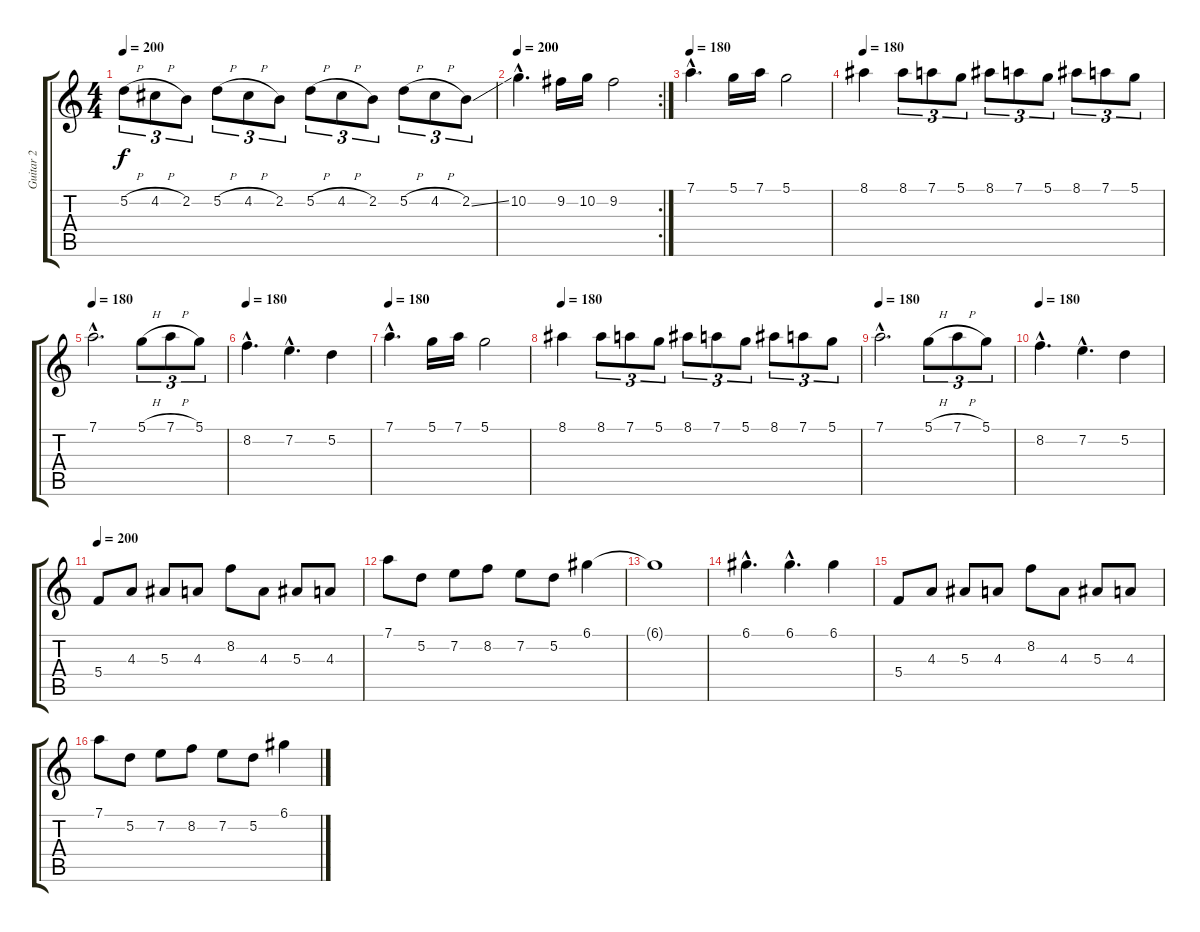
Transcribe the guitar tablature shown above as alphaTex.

\track ("Guitar 2" "Guitar 2") {instrument distortionguitar}
\staff {score tabs}
\tuning (D4 A3 F3 C3 G2 D2) {hide}
\ts (4 4)
\tempo 200
\clef g2
\ks c
5.2{h}.8{tu (3 2) dy f} 4.2{h}.8{tu (3 2)} 2.2.8{tu (3 2)} 5.2{h}.8{tu (3 2)} 4.2{h}.8{tu (3 2)} 2.2.8{tu (3 2)} 5.2{h}.8{tu (3 2)} 4.2{h}.8{tu (3 2)} 2.2.8{tu (3 2)} 5.2{h}.8{tu (3 2)} 4.2{h}.8{tu (3 2)} 2.2{ss}.8{tu (3 2)} |
\rc 2
\tempo 200
10.2{hac}.4{d} 9.2.16 10.2.16 9.2.2 |
\tempo 180
7.1{hac}.4{d} 5.1.16 7.1.16 5.1.2 |
\tempo 180
8.1.4 8.1.8{tu (3 2)} 7.1.8{tu (3 2)} 5.1.8{tu (3 2)} 8.1.8{tu (3 2)} 7.1.8{tu (3 2)} 5.1.8{tu (3 2)} 8.1.8{tu (3 2)} 7.1.8{tu (3 2)} 5.1.8{tu (3 2)} |
\tempo 180
7.1{hac}.2{d} 5.1{h}.8{tu (3 2)} 7.1{h}.8{tu (3 2)} 5.1.8{tu (3 2)} |
\tempo 180
8.2{hac}.4{d} 7.2{hac}.4{d} 5.2.4 |
\tempo 180
7.1{hac}.4{d} 5.1.16 7.1.16 5.1.2 |
\tempo 180
8.1.4 8.1.8{tu (3 2)} 7.1.8{tu (3 2)} 5.1.8{tu (3 2)} 8.1.8{tu (3 2)} 7.1.8{tu (3 2)} 5.1.8{tu (3 2)} 8.1.8{tu (3 2)} 7.1.8{tu (3 2)} 5.1.8{tu (3 2)} |
\tempo 180
7.1{hac}.2{d} 5.1{h}.8{tu (3 2)} 7.1{h}.8{tu (3 2)} 5.1.8{tu (3 2)} |
\tempo 180
8.2{hac}.4{d} 7.2{hac}.4{d} 5.2.4 |
\tempo 200
5.4.8 4.3.8 5.3.8 4.3.8 8.2.8 4.3.8 5.3.8 4.3.8 |
7.1.8 5.2.8 7.2.8 8.2.8 7.2.8 5.2.8 6.1.4 |
6.1{t}.1 |
6.1{hac}.4{d} 6.1{hac}.4{d} 6.1.4 |
5.4.8 4.3.8 5.3.8 4.3.8 8.2.8 4.3.8 5.3.8 4.3.8 |
7.1.8 5.2.8 7.2.8 8.2.8 7.2.8 5.2.8 6.1.4
